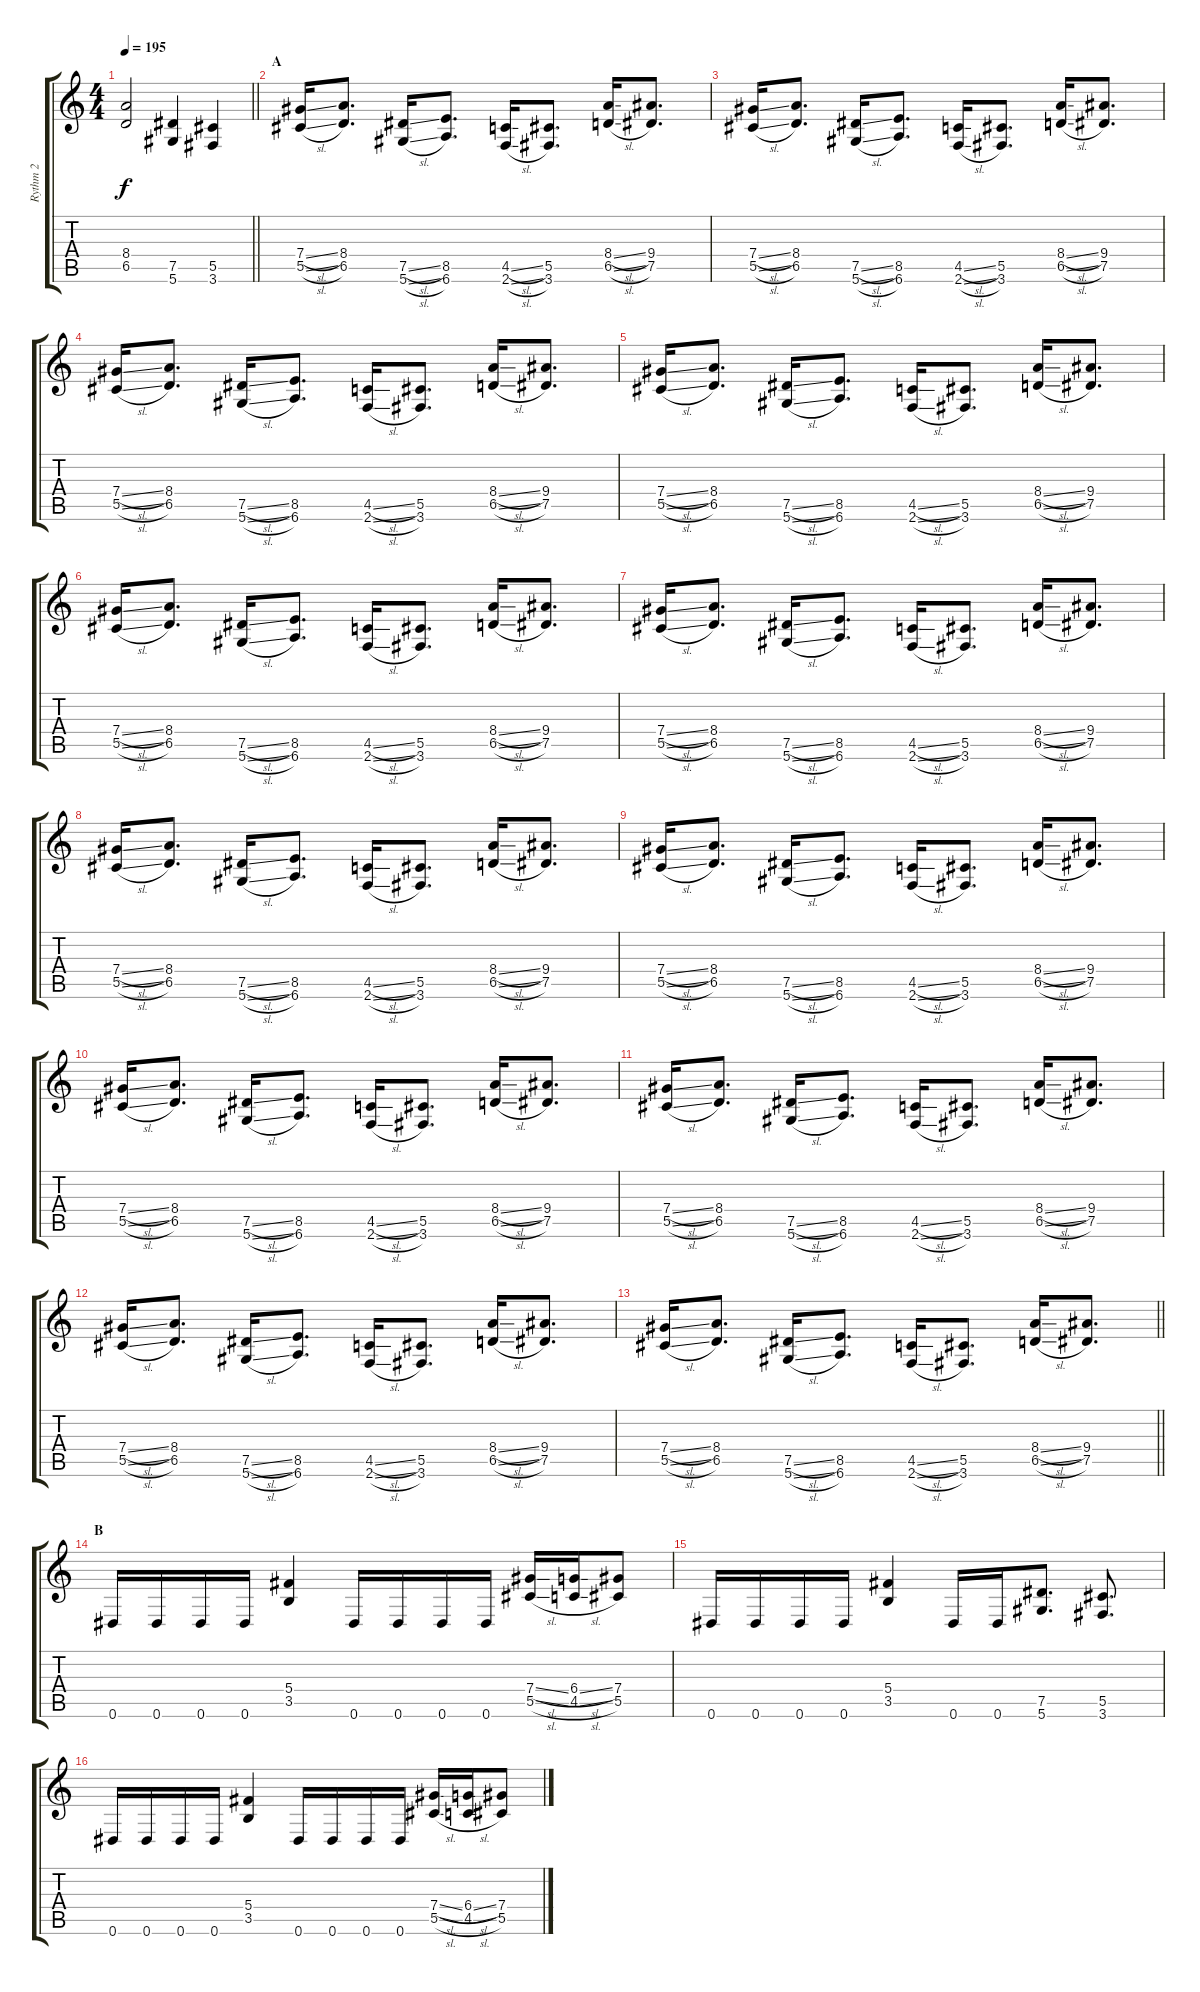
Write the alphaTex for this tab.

\track ("Rythm 2" "Rythm 2") {instrument distortionguitar}
\staff {score tabs}
\tuning (Eb4 Bb3 Gb3 Db3 Ab2 Eb2) {hide}
\ts (4 4)
\tempo 195
\clef g2
\barLineRight lightlight
\ks c
(8.4 6.5).2{dy f} (7.5 5.6).4 (5.5 3.6).4 |
\section ("" "A")
(7.4{sl} 5.5{sl}).16 (8.4 6.5).8{d} (7.5{sl} 5.6{sl}).16 (8.5 6.6).8{d} (4.5{sl} 2.6{sl}).16 (5.5 3.6).8{d} (8.4{sl} 6.5{sl}).16 (9.4 7.5).8{d} |
(7.4{sl} 5.5{sl}).16 (8.4 6.5).8{d} (7.5{sl} 5.6{sl}).16 (8.5 6.6).8{d} (4.5{sl} 2.6{sl}).16 (5.5 3.6).8{d} (8.4{sl} 6.5{sl}).16 (9.4 7.5).8{d} |
(7.4{sl} 5.5{sl}).16 (8.4 6.5).8{d} (7.5{sl} 5.6{sl}).16 (8.5 6.6).8{d} (4.5{sl} 2.6{sl}).16 (5.5 3.6).8{d} (8.4{sl} 6.5{sl}).16 (9.4 7.5).8{d} |
(7.4{sl} 5.5{sl}).16 (8.4 6.5).8{d} (7.5{sl} 5.6{sl}).16 (8.5 6.6).8{d} (4.5{sl} 2.6{sl}).16 (5.5 3.6).8{d} (8.4{sl} 6.5{sl}).16 (9.4 7.5).8{d} |
(7.4{sl} 5.5{sl}).16 (8.4 6.5).8{d} (7.5{sl} 5.6{sl}).16 (8.5 6.6).8{d} (4.5{sl} 2.6{sl}).16 (5.5 3.6).8{d} (8.4{sl} 6.5{sl}).16 (9.4 7.5).8{d} |
(7.4{sl} 5.5{sl}).16 (8.4 6.5).8{d} (7.5{sl} 5.6{sl}).16 (8.5 6.6).8{d} (4.5{sl} 2.6{sl}).16 (5.5 3.6).8{d} (8.4{sl} 6.5{sl}).16 (9.4 7.5).8{d} |
(7.4{sl} 5.5{sl}).16 (8.4 6.5).8{d} (7.5{sl} 5.6{sl}).16 (8.5 6.6).8{d} (4.5{sl} 2.6{sl}).16 (5.5 3.6).8{d} (8.4{sl} 6.5{sl}).16 (9.4 7.5).8{d} |
(7.4{sl} 5.5{sl}).16 (8.4 6.5).8{d} (7.5{sl} 5.6{sl}).16 (8.5 6.6).8{d} (4.5{sl} 2.6{sl}).16 (5.5 3.6).8{d} (8.4{sl} 6.5{sl}).16 (9.4 7.5).8{d} |
(7.4{sl} 5.5{sl}).16 (8.4 6.5).8{d} (7.5{sl} 5.6{sl}).16 (8.5 6.6).8{d} (4.5{sl} 2.6{sl}).16 (5.5 3.6).8{d} (8.4{sl} 6.5{sl}).16 (9.4 7.5).8{d} |
(7.4{sl} 5.5{sl}).16 (8.4 6.5).8{d} (7.5{sl} 5.6{sl}).16 (8.5 6.6).8{d} (4.5{sl} 2.6{sl}).16 (5.5 3.6).8{d} (8.4{sl} 6.5{sl}).16 (9.4 7.5).8{d} |
(7.4{sl} 5.5{sl}).16 (8.4 6.5).8{d} (7.5{sl} 5.6{sl}).16 (8.5 6.6).8{d} (4.5{sl} 2.6{sl}).16 (5.5 3.6).8{d} (8.4{sl} 6.5{sl}).16 (9.4 7.5).8{d} |
\barLineRight lightlight
(7.4{sl} 5.5{sl}).16 (8.4 6.5).8{d} (7.5{sl} 5.6{sl}).16 (8.5 6.6).8{d} (4.5{sl} 2.6{sl}).16 (5.5 3.6).8{d} (8.4{sl} 6.5{sl}).16 (9.4 7.5).8{d} |
\section ("" "B")
0.6.16 0.6.16 0.6.16 0.6.16 (5.4 3.5).4 0.6.16 0.6.16 0.6.16 0.6.16 (7.4{sl} 5.5{sl}).16 (6.4{sl} 4.5{sl}).16 (7.4 5.5).8 |
0.6.16 0.6.16 0.6.16 0.6.16 (5.4 3.5).4 0.6.16 0.6.16 (7.5 5.6).8{d} (5.5 3.6).8{d} |
0.6.16 0.6.16 0.6.16 0.6.16 (5.4 3.5).4 0.6.16 0.6.16 0.6.16 0.6.16 (7.4{sl} 5.5{sl}).16 (6.4{sl} 4.5{sl}).16 (7.4 5.5).8
